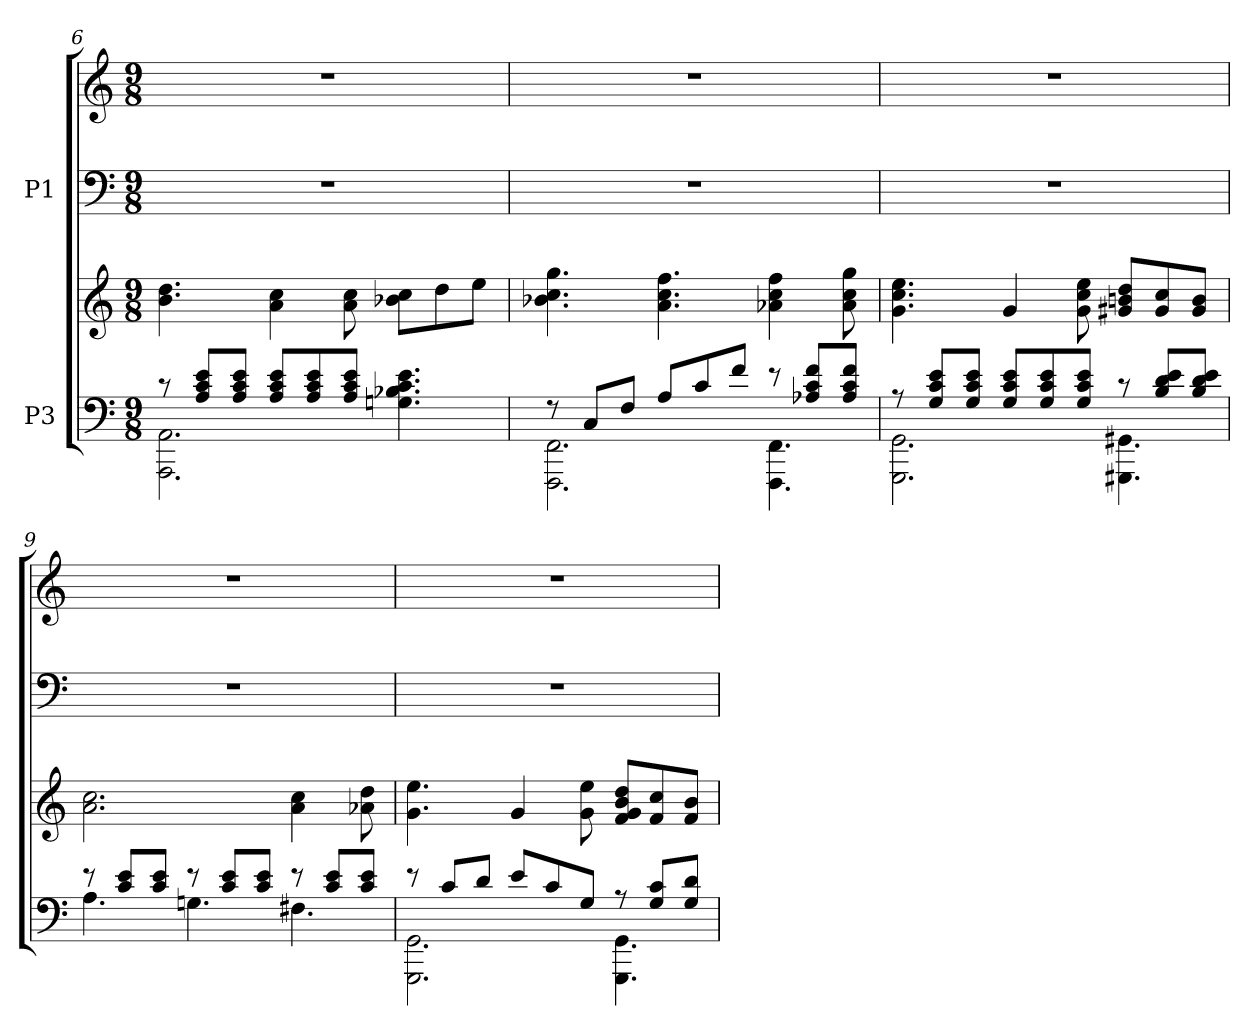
**kern	**kern	**kern	**kern
*part2	*part2	*part1	*part1
*staff4	*staff3	*staff2	*staff1
*I"P3	*	*I"P1	*
*clefF4	*clefG2	*clefF4	*clefG2
*k[]	*k[]	*k[]	*k[]
*C:	*C:	*C:	*C:
*M9/8	*M9/8	*M9/8	*M9/8
=6	=6	=6	=6
*^	*	*	*
!	!	!	!LO:N:vis=1	!LO:N:vis=1
8r	2.AAAi\ 2.AAi	4.bi\ 4.ddi	8%9r	8%9r
8Ai/ 8ci 8eiL	.	.	.	.
8Ai/ 8ci 8eiJ	.	.	.	.
8Ai/ 8ci 8eiL	.	4ai\ 4cci	.	.
8Ai/ 8ci 8ei	.	.	.	.
8Ai/ 8ci 8eiJ	.	8ai\ 8cci	.	.
4.Gni\ 4.B-Xi 4.ci 4.ei	4.ryy	8b-Xi\ 8cciL	.	.
.	.	8ddi\	.	.
.	.	8eei\J	.	.
!!LO:LB:g=z
=7	=7	=7	=7	=7
!	!	!	!LO:N:vis=1	!LO:N:vis=1
8r	2.FFFi\ 2.FFi	4.b-Xi\ 4.cci 4.ggi	8%9r	8%9r
8Ci/L	.	.	.	.
8Fi/J	.	.	.	.
8Ai/L	.	4.ai\ 4.cci 4.ffi	.	.
8ci/	.	.	.	.
8fi/J	.	.	.	.
8r	4.FFFi\ 4.FFi	4a-Xi\ 4cci 4ffi	.	.
8A-Xi/ 8ci 8fiL	.	.	.	.
8A-i/ 8ci 8fiJ	.	8a-i\ 8cci 8ggi	.	.
=8	=8	=8	=8	=8
!	!	!	!LO:N:vis=1	!LO:N:vis=1
8r	2.GGGi\ 2.GGi	4.gi\ 4.cci 4.eei	8%9r	8%9r
8Gi/ 8ci 8eiL	.	.	.	.
8Gi/ 8ci 8eiJ	.	.	.	.
8Gi/ 8ci 8eiL	.	4gi/	.	.
8Gi/ 8ci 8ei	.	.	.	.
8Gi/ 8ci 8eiJ	.	8gi\ 8cci 8eei	.	.
8r	4.GGG#Xi\ 4.GG#Xi	8g#Xi/ 8bni 8ddiL	.	.
8Bi/ 8di 8eiL	.	8g#i/ 8cci	.	.
8Bi/ 8di 8eiJ	.	8g#i/ 8biJ	.	.
!!LO:LB:g=z
=9	=9	=9	=9	=9
!	!	!	!LO:N:vis=1	!LO:N:vis=1
8r	4.Ai\	2.ai\ 2.cci	8%9r	8%9r
8ci/ 8eiL	.	.	.	.
8ci/ 8eiJ	.	.	.	.
8r	4.Gni\	.	.	.
8ci/ 8eiL	.	.	.	.
8ci/ 8eiJ	.	.	.	.
8r	4.F#Xi\	4ai\ 4cci	.	.
8ci/ 8eiL	.	.	.	.
8ci/ 8eiJ	.	8a-Xi\ 8ddi	.	.
=10	=10	=10	=10	=10
!	!	!	!LO:N:vis=1	!LO:N:vis=1
8r	2.GGGi\ 2.GGi	4.gi\ 4.eei	8%9r	8%9r
8ci/L	.	.	.	.
8di/J	.	.	.	.
8ei/L	.	4gi/	.	.
8ci/	.	.	.	.
8Gi/J	.	8gi\ 8eei	.	.
8r	4.GGGi\ 4.GGi	8fi/ 8gi 8bi 8ddiL	.	.
8Gi/ 8ciL	.	8fi/ 8cci	.	.
8Gi/ 8diJ	.	8fi/ 8biJ	.	.
*v	*v	*	*	*
=	=	=	=
*-	*-	*-	*-
